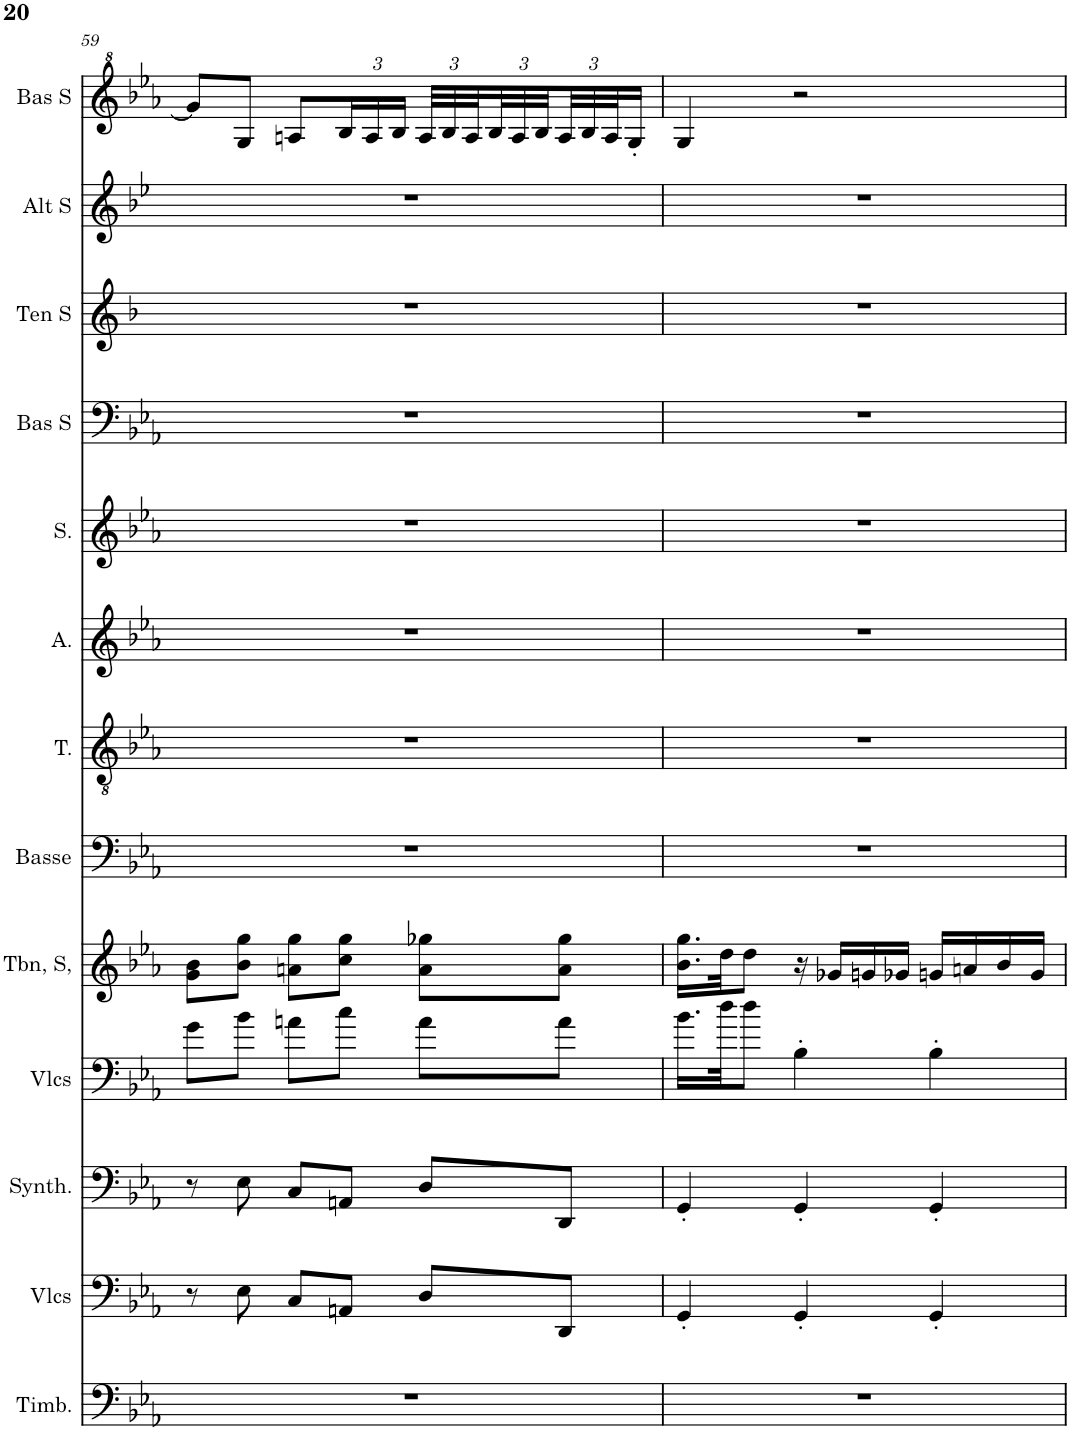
**kern	**kern	**kern	**kern	**kern	**kern	**kern	**kern	**kern	**kern	**kern	**kern	**kern
*part13	*part12	*part11	*part10	*part9	*part8	*part7	*part6	*part5	*part4	*part3	*part2	*part1
*staff13	*staff12	*staff11	*staff10	*staff9	*staff8	*staff7	*staff6	*staff5	*staff4	*staff3	*staff2	*staff1
*I"Timbales, Staff-1	*I"Violoncelles, D'Bass/Strings, etc	*I"Synthétiseur d'instruments à cordes, Synth strings, etc	*I"Violoncelles, Synth strings 2	*I"Trombone Soprano, 1st violins	*I"Basse	*I"Ténor	*I"Alto	*I"Soprano	*I"Basse Solo	*I"Tenor Solo	*I"Alto Solo	*I"Soprano Solo
*I'Timb.	*I'Vlcs	*I'Synth.	*I'Vlcs	*I'Tbn, S,	*I'Basse	*I'T.	*I'A.	*I'S.	*I'Bas S	*I'Ten S	*I'Alt S	*
!!LO:PB:g=z
*clefF4	*clefF4	*clefF4	*clefF4	*clefG2	*clefF4	*clefGv2	*clefG2	*clefG2	*clefF4	*clefG2	*clefG2	*clefG^2
*	*	*	*	*	*	*	*	*	*	*Trd8c14	*Trd4c7	*
*k[b-e-a-]	*k[b-e-a-]	*k[b-e-a-]	*k[b-e-a-]	*k[b-e-a-]	*k[b-e-a-]	*k[b-e-a-]	*k[b-e-a-]	*k[b-e-a-]	*k[b-e-a-]	*k[b-]	*k[b-e-]	*k[b-e-a-]
*M3/4	*M3/4	*M3/4	*M3/4	*M3/4	*M3/4	*M3/4	*M3/4	*M3/4	*M3/4	*M3/4	*M3/4	*M3/4
=59	=59	=59	=59	=59	=59	=59	=59	=59	=59	=59	=59	=59
2.r	8r	8r	8g\L	8g\ 8b-\L	2.r	2.r	2.r	2.r	2.r	2.r	2.r	8gg/L]
.	8E-\	8E-\	8b-\J	8b-\ 8gg\J	.	.	.	.	.	.	.	8g/J
.	8C/L	8C/L	8an\L	8an\ 8gg\L	.	.	.	.	.	.	.	8an/L
*	*	*	*	*	*	*	*	*	*	*	*	*Xbrackettup
.	8AAn/J	8AAn/J	8cc\J	8cc\ 8gg\J	.	.	.	.	.	.	.	24b-/L
.	.	.	.	.	.	.	.	.	.	.	.	24a/
.	.	.	.	.	.	.	.	.	.	.	.	24b-/JJ
.	8D/L	8D/L	8a\L	8a\ 8gg-X\L	.	.	.	.	.	.	.	48a/LLL
.	.	.	.	.	.	.	.	.	.	.	.	48b-/
.	.	.	.	.	.	.	.	.	.	.	.	48a/
.	.	.	.	.	.	.	.	.	.	.	.	48b-/
.	.	.	.	.	.	.	.	.	.	.	.	48a/
.	.	.	.	.	.	.	.	.	.	.	.	48b-/
.	8DD/J	8DD/J	8a\J	8a\ 8gg-\J	.	.	.	.	.	.	.	48a/
.	.	.	.	.	.	.	.	.	.	.	.	48b-/
.	.	.	.	.	.	.	.	.	.	.	.	48a/J
.	.	.	.	.	.	.	.	.	.	.	.	16g'/JJ
=60	=60	=60	=60	=60	=60	=60	=60	=60	=60	=60	=60	=60
2.r	4GG'/	4GG'/	16.b-\LL	16.b-\ 16.gg\LL	2.r	2.r	2.r	2.r	2.r	2.r	2.r	4g/
.	.	.	32dd\JK	32dd\JK	.	.	.	.	.	.	.	.
.	.	.	8dd\J	8dd\J	.	.	.	.	.	.	.	.
.	4GG'/	4GG'/	4B-'\	16r	.	.	.	.	.	.	.	2r
.	.	.	.	16g-X/LL	.	.	.	.	.	.	.	.
.	.	.	.	16gn/	.	.	.	.	.	.	.	.
.	.	.	.	16g-X/JJ	.	.	.	.	.	.	.	.
.	4GG'/	4GG'/	4B-'\	16gn/LL	.	.	.	.	.	.	.	.
.	.	.	.	16an/	.	.	.	.	.	.	.	.
.	.	.	.	16b-/	.	.	.	.	.	.	.	.
.	.	.	.	16g/JJ	.	.	.	.	.	.	.	.
=	=	=	=	=	=	=	=	=	=	=	=	=
*-	*-	*-	*-	*-	*-	*-	*-	*-	*-	*-	*-	*-
